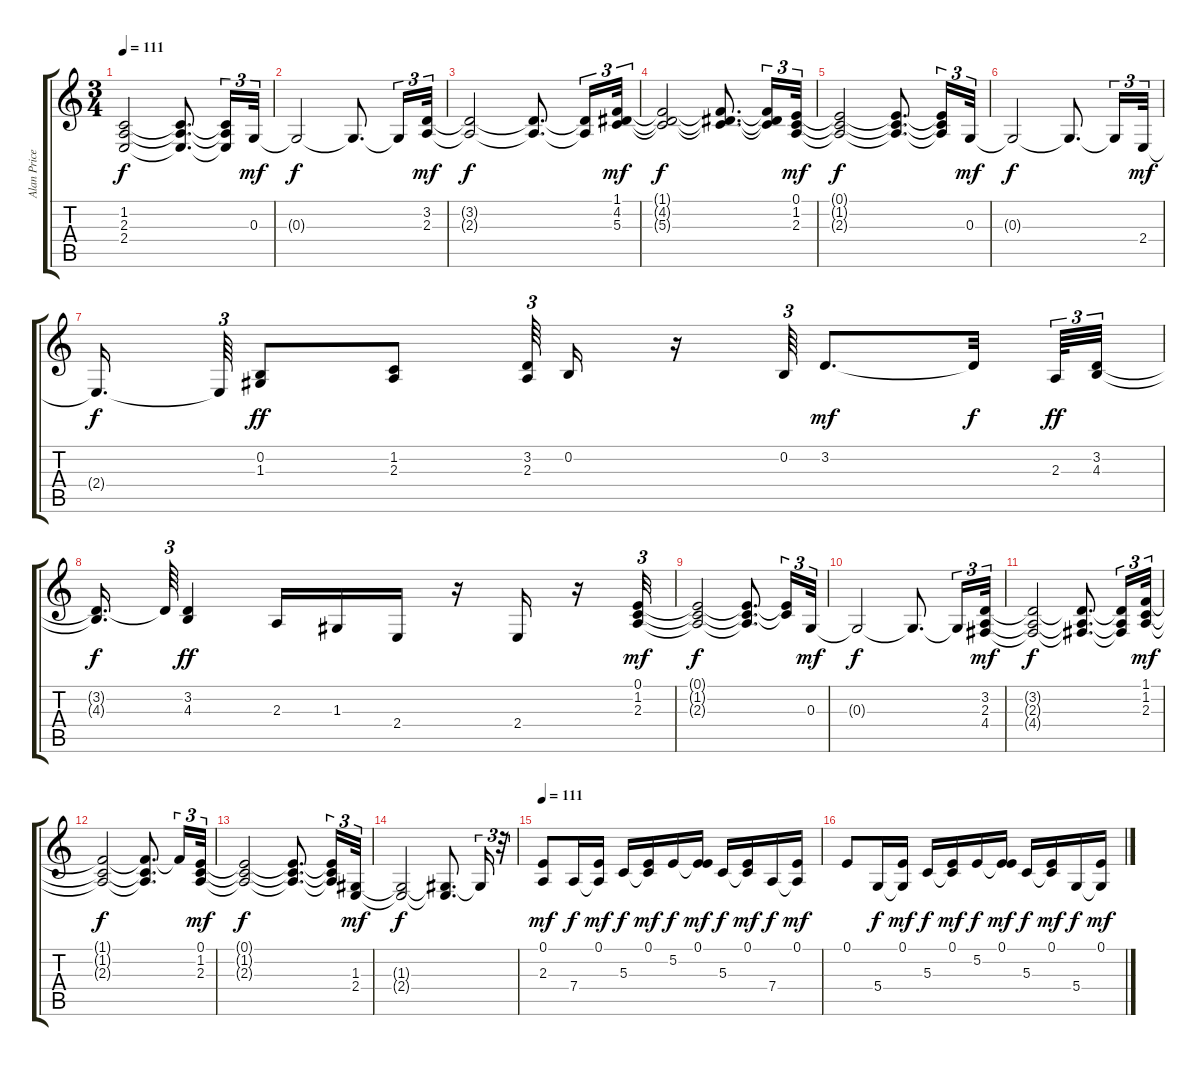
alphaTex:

\track ("Alan Price " "Alan Price") {instrument churchorgan}
\staff {score tabs}
\tuning (E4 B3 G3 D3 A2 E2) {hide}
\ts (3 4)
\tempo 111
\clef g2
\ks c
(1.2{t} 2.3{t} 2.4{t}).2{dy f} (1.2{t} 2.3{t} 2.4{t}).8{d} (1.2{t} 2.3{t} 2.4{t}).16{tu (3 2)} 0.3.32{tu (3 2) dy mf} |
0.3{t}.2{dy f} 0.3{t}.8{d} 0.3{t}.16{tu (3 2)} (3.2 2.3).32{tu (3 2) dy mf} |
(3.2{t} 2.3{t}).2{dy f} (3.2{t} 2.3{t}).8{d} (3.2{t} 2.3{t}).16{tu (3 2)} (1.1 4.2 5.3).32{tu (3 2) dy mf} |
(1.1{t} 4.2{t} 5.3{t}).2{dy f} (1.1{t} 4.2{t} 5.3{t}).8{d} (1.1{t} 4.2{t} 5.3{t}).16{tu (3 2)} (0.1 1.2 2.3).32{tu (3 2) dy mf} |
(0.1{t} 1.2{t} 2.3{t}).2{dy f} (0.1{t} 1.2{t} 2.3{t}).8{d} (0.1{t} 1.2{t} 2.3{t}).16{tu (3 2)} 0.3.32{tu (3 2) dy mf} |
0.3{t}.2{dy f} 0.3{t}.8{d} 0.3{t}.16{tu (3 2)} 2.4.32{tu (3 2) dy mf} |
2.4{t}.16{d dy f beam splitsecondary} 2.4{t}.64{tu (3 2)} (0.2 1.3).8{dy ff} (1.2 2.3).8 (3.2 2.3).64{tu (3 2)} 0.2.16 r.16 0.2.64{tu (3 2)} 3.2.8{d dy mf} 3.2{t}.32{dy f beam splitsecondary} 2.3.64{tu (3 2) dy ff} (3.2 4.3).32{tu (3 2)} |
(3.2{t} 4.3{t}).16{d dy f} 3.2{t}.64{tu (3 2)} (3.2 4.3).4{dy ff} 2.3.16 1.3.16 2.4.16 r.16 2.4.16 r.16 (0.1 1.2 2.3).32{tu (3 2) dy mf} |
(0.1{t} 1.2{t} 2.3{t}).2{dy f} (0.1{t} 1.2{t} 2.3{t}).8{d} (0.1{t} 1.2{t}).16{tu (3 2)} 0.3.32{tu (3 2) dy mf} |
0.3{t}.2{dy f} 0.3{t}.8{d} 0.3{t}.16{tu (3 2)} (3.2 2.3 4.4).32{tu (3 2) dy mf} |
(3.2{t} 2.3{t} 4.4{t}).2{dy f} (3.2{t} 2.3{t} 4.4{t}).8{d} (3.2{t} 2.3{t} 4.4{t}).16{tu (3 2)} (1.1 1.2 2.3).32{tu (3 2) dy mf} |
(1.1{t} 1.2{t} 2.3{t}).2{dy f} (1.1{t} 1.2{t} 2.3{t}).8{d} 1.1{t}.16{tu (3 2)} (0.1 1.2 2.3).32{tu (3 2) dy mf} |
(0.1{t} 1.2{t} 2.3{t}).2{dy f} (0.1{t} 1.2{t} 2.3{t}).8{d} (0.1{t} 1.2{t} 2.3{t}).16{tu (3 2)} (1.3 2.4).32{tu (3 2) dy mf} |
(1.3{t} 2.4{t}).2{dy f} (1.3{t} 2.4{t}).8{d} 1.3{t}.16{tu (3 2)} r.32{tu (3 2)} |
\tempo 111
(0.1 2.3).8{dy mf} 7.4.16{dy f} (0.1 7.4{t}).16{dy mf} 5.3.16{dy f} (0.1 5.3{t}).16{dy mf} 5.2.16{dy f} (0.1 5.2{t}).16{dy mf} 5.3.16{dy f} (0.1 5.3{t}).16{dy mf} 7.4.16{dy f} (0.1 7.4{t}).16{dy mf} |
0.1.8 5.4.16{dy f} (0.1 5.4{t}).16{dy mf} 5.3.16{dy f} (0.1 5.3{t}).16{dy mf} 5.2.16{dy f} (0.1 5.2{t}).16{dy mf} 5.3.16{dy f} (0.1 5.3{t}).16{dy mf} 5.4.16{dy f} (0.1 5.4{t}).16{dy mf}
